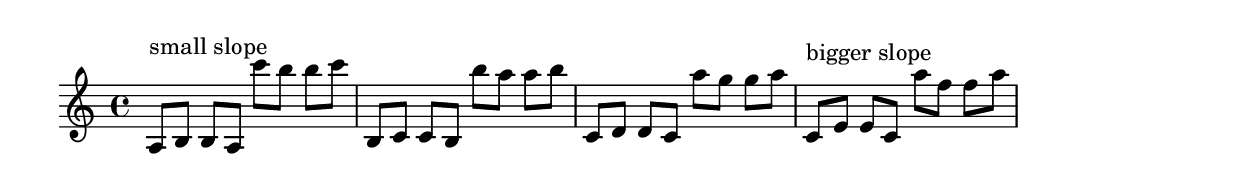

\version "2.7.13"
\header{

  texidoc="Simple beams on middle staffline are allowed to be
    slightly sloped, even if the notes have ledgers.  Beams reaching
    beyond middle line can have bigger slope."

}

\layout{
  raggedright = ##t
  indent = 0
}

\relative c'{
  %%\override Staff.Stem  #'beamed-lengths = #'(3.50)
  %%  c8[ d]
  %%  d[ c]
  %% r2
  %% \override Staff.Stem  #'beamed-lengths = #'(3.26)

  a8[^"small slope" b]
  b[ a]

  c''[ b]
  b[ c]

				% baerenreiter test
  b,,[ c]
  c[ b]

  b''[ a]
  a[ b]

  c,,[ d]
  d[ c]
  
  a''[ g]
  g[ a]

  c,,[^"bigger slope" e]
  e[ c]
  
  a''[ f]
  f[ a]
}

